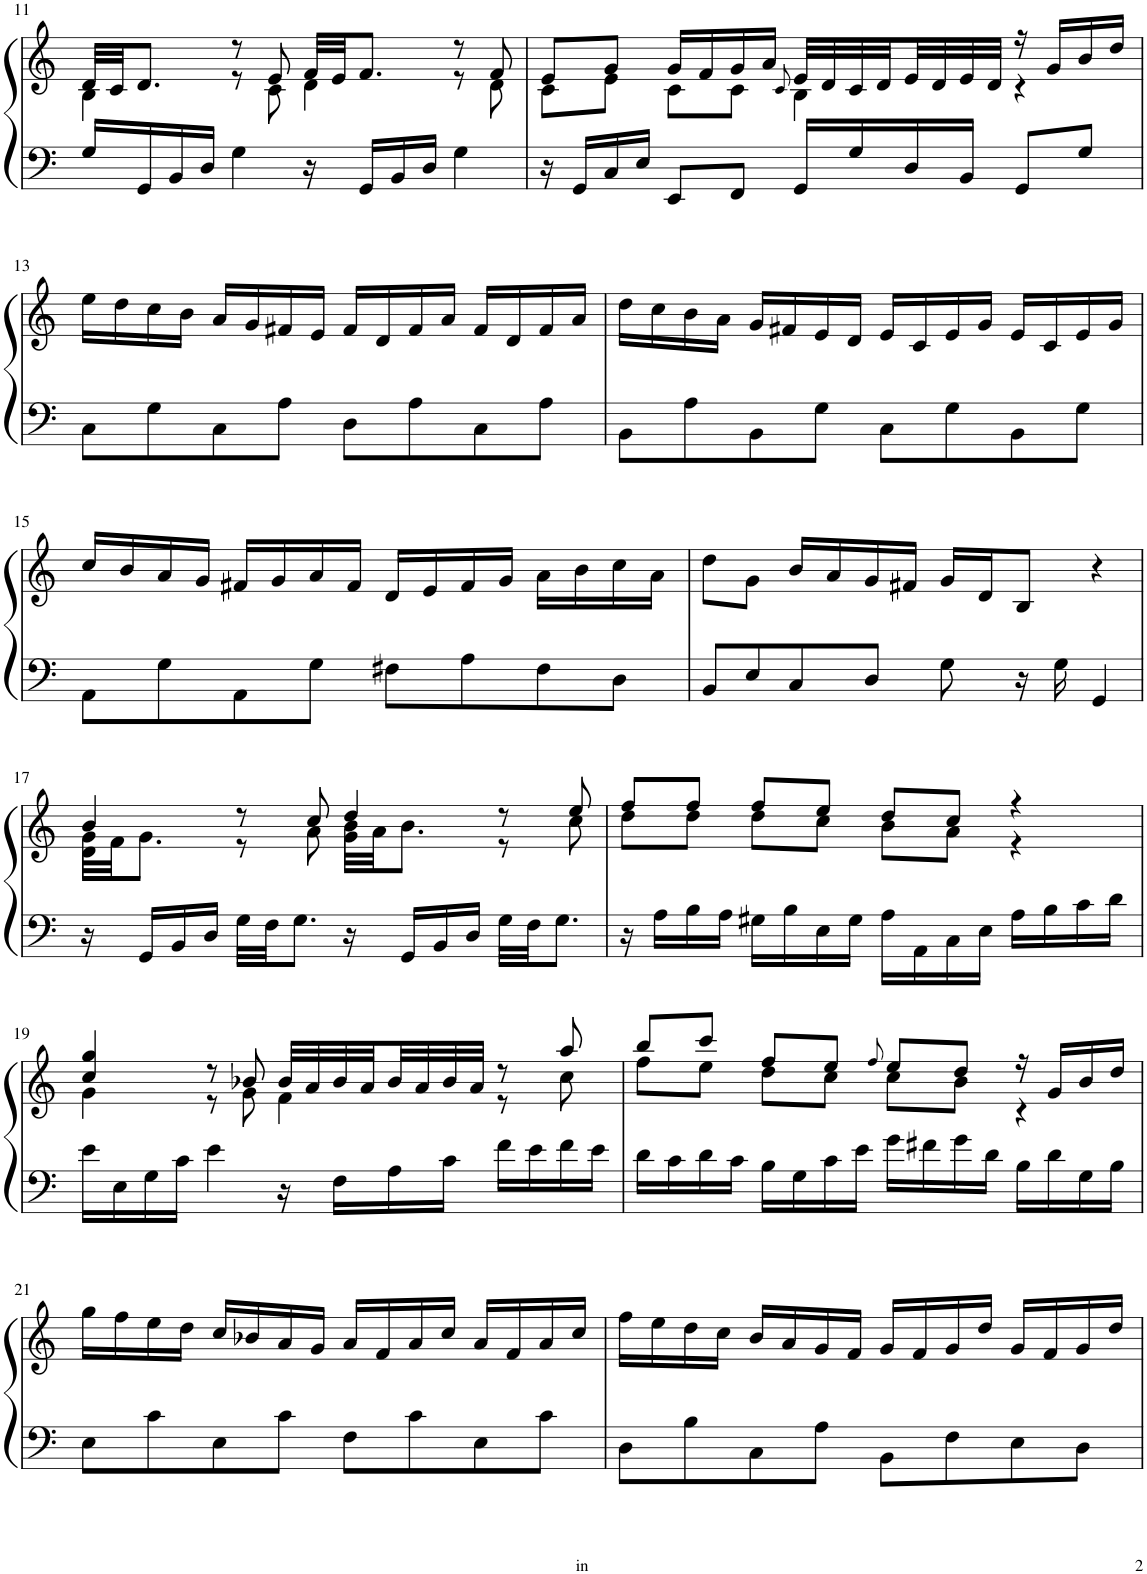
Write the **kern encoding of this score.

**kern	**kern
*part1	*part1
*staff2	*staff1
*I"Harp	*
*I'Hp	*
!!LO:PB:g=z
*clefF4	*clefG2
*k[]	*k[]
*M4/4	*M4/4
=11	=11
*	*^
16G/LL	32d/LLL	4B\
.	32c/JJ	.
16GG/	8.d/J	.
16BB/	.	.
16D/JJ	.	.
4G\	8r	8r
.	8e/	8c\
16r	32f/LLL	4d\
.	32e/JJ	.
16GG/LL	8.f/J	.
16BB/	.	.
16D/JJ	.	.
4G\	8r	8r
.	8f/	8d\
=12	=12	=12
16r	8e/L	8c\L
16GG/LL	.	.
16C/	8g/J	8e\J
16E/JJ	.	.
8EE/L	16g/LL	8c\L
.	16f/	.
8FF/J	16g/	8c\J
.	16a/JJ	.
.	.	8qc/
16GG/LL	32e/LLL	4B\
.	32d/	.
16G/	32c/	.
.	32d/	.
16D/	32e/	.
.	32d/	.
16BB/JJ	32e/	.
.	32d/JJJ	.
8GG/L	16r	4r
.	16g/LL	.
8G/J	16b/	.
.	16dd/JJ	.
*	*v	*v
!!LO:LB:g=z
=13	=13
8C\L	16ee\LL
.	16dd\
8G\	16cc\
.	16b\JJ
8C\	16a/LL
.	16g/
8A\J	16f#X/
.	16e/JJ
8D\L	16f#/LL
.	16d/
8A\	16f#/
.	16a/JJ
8C\	16f#/LL
.	16d/
8A\J	16f#/
.	16a/JJ
=14	=14
8BB\L	16dd\LL
.	16cc\
8A\	16b\
.	16a\JJ
8BB\	16g/LL
.	16f#X/
8G\J	16e/
.	16d/JJ
8C\L	16e/LL
.	16c/
8G\	16e/
.	16g/JJ
8BB\	16e/LL
.	16c/
8G\J	16e/
.	16g/JJ
!!LO:LB:g=z
=15	=15
8AA\L	16cc/LL
.	16b/
8G\	16a/
.	16g/JJ
8AA\	16f#X/LL
.	16g/
8G\J	16a/
.	16f#/JJ
8F#X\L	16d/LL
.	16e/
8A\	16f#/
.	16g/JJ
8F#\	16a\LL
.	16b\
8D\J	16cc\
.	16a\JJ
=16	=16
8BB/L	8dd\L
8E/	8g\J
8C/	16b/LL
.	16a/
8D/J	16g/
.	16f#X/JJ
8G\	16g/LL
.	16d/J
16r	8B/J
16G\	.
4GG/	4r
!!LO:LB:g=z
=17	=17
*	*^
*	*	*^
16r	4b/	32g\LLL	4d\
.	.	32f\JJ	.
16GG/LL	.	8.g\J	.
16BB/	.	.	.
16D/JJ	.	.	.
32G\LLL	8r	8r	4ryy
32F\JJ	.	.	.
8.G\J	.	.	.
.	8cc/	8a\	.
16r	4dd/	32b\LLL	4g\
.	.	32a\JJ	.
16GG/LL	.	8.b\J	.
16BB/	.	.	.
16D/JJ	.	.	.
32G\LLL	8r	8r	4ryy
32F\JJ	.	.	.
8.G\J	.	.	.
.	8ee/	8cc\	.
*	*	*v	*v
=18	=18	=18
16r	8ff/L	8dd\L
16A\LL	.	.
16B\	8ff/J	8dd\J
16A\JJ	.	.
16G#X\LL	8ff/L	8dd\L
16B\	.	.
16E\	8ee/J	8cc\J
16G#\JJ	.	.
16A\LL	8dd/L	8b\L
16AA\	.	.
16C\	8cc/J	8a\J
16E\JJ	.	.
16A\LL	4r	4r
16B\	.	.
16c\	.	.
16d\JJ	.	.
!!LO:LB:g=z	!!
=19	=19	=19
16e\LL	4cc/ 4gg/	4g\
16E\	.	.
16G\	.	.
16c\JJ	.	.
4e\	8r	8r
.	8b-X/	8g\
16r	32b-/LLL	4f\
.	32a/	.
16F\LL	32b-/	.
.	32a/	.
16A\	32b-/	.
.	32a/	.
16c\JJ	32b-/	.
.	32a/JJJ	.
16f\LL	8r	8r
16e\	.	.
16f\	8aa/	8cc\
16e\JJ	.	.
=20	=20	=20
16d\LL	8bb/L	8ff\L
16c\	.	.
16d\	8ccc/J	8ee\J
16c\JJ	.	.
16B\LL	8ff/L	8dd\L
16G\	.	.
16c\	8ee/J	8cc\J
16e\JJ	.	.
.	8qff/	.
16g\LL	8ee/L	8cc\L
16f#X\	.	.
16g\	8dd/J	8b\J
16d\JJ	.	.
16B\LL	16r	4r
16d\	16g/LL	.
16G\	16b/	.
16B\JJ	16dd/JJ	.
*	*v	*v
!!LO:LB:g=z
=21	=21
8E\L	16gg\LL
.	16ff\
8c\	16ee\
.	16dd\JJ
8E\	16cc/LL
.	16b-X/
8c\J	16a/
.	16g/JJ
8F\L	16a/LL
.	16f/
8c\	16a/
.	16cc/JJ
8E\	16a/LL
.	16f/
8c\J	16a/
.	16cc/JJ
=22	=22
8D\L	16ff\LL
.	16ee\
8B\	16dd\
.	16cc\JJ
8C\	16b/LL
.	16a/
8A\J	16g/
.	16f/JJ
8BB\L	16g/LL
.	16f/
8F\	16g/
.	16dd/JJ
8E\	16g/LL
.	16f/
8D\J	16g/
.	16dd/JJ
=	=
*-	*-
